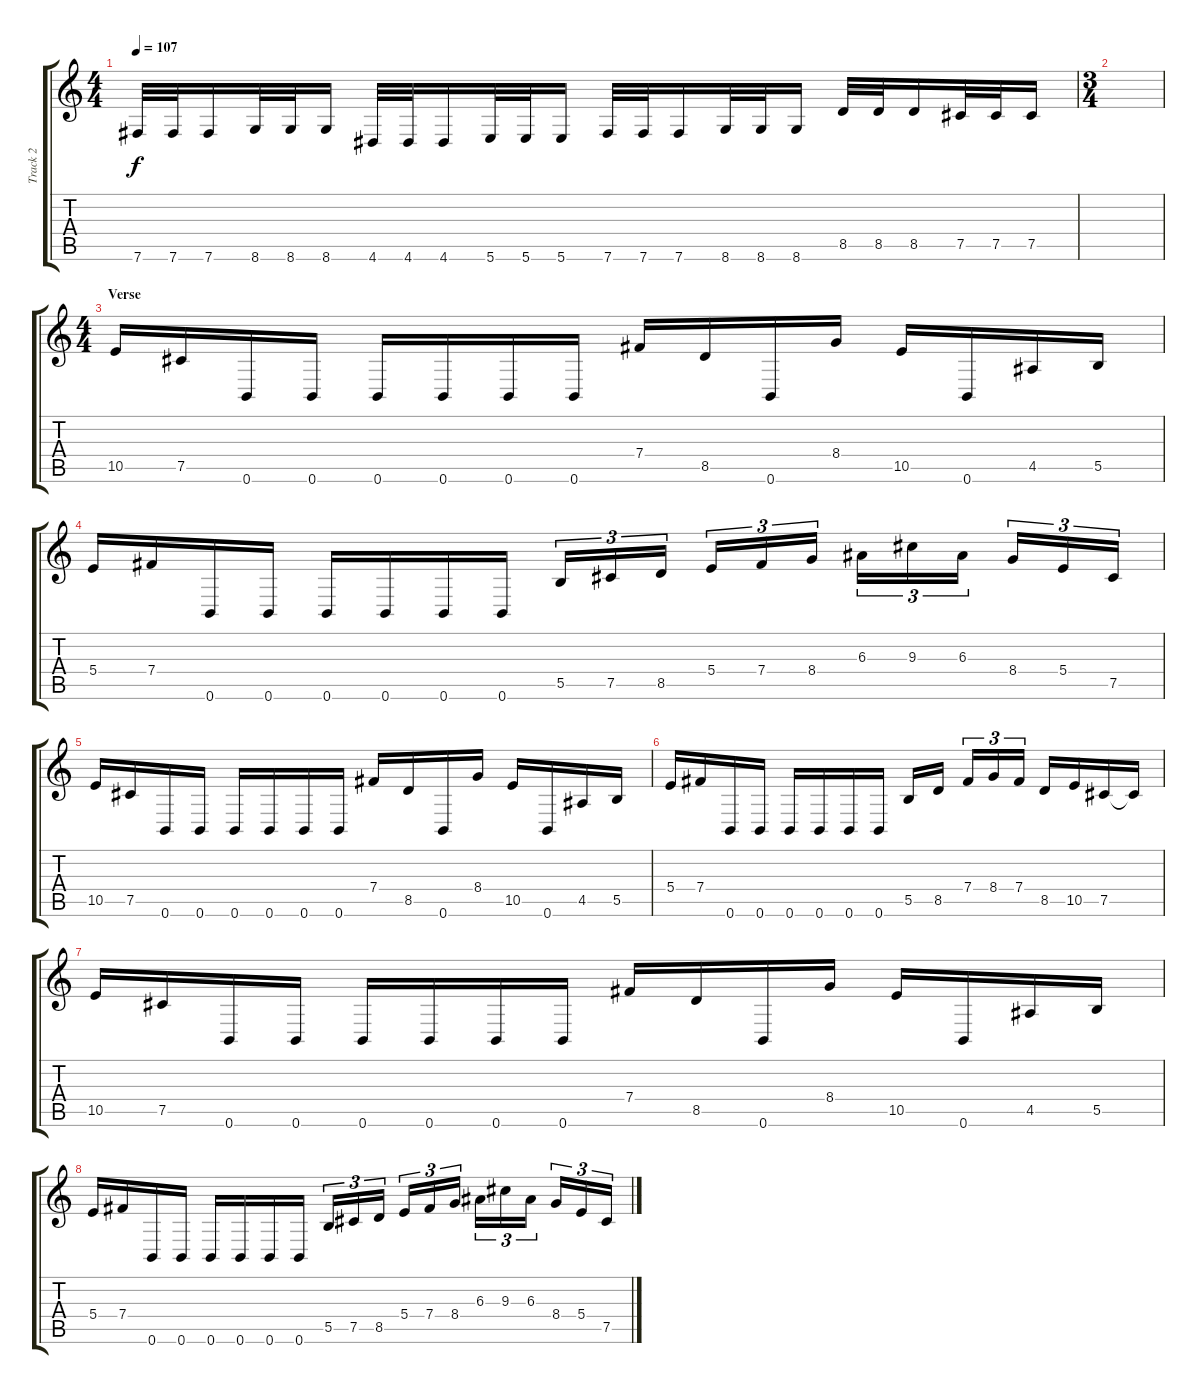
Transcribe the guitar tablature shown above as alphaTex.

\track ("Track 2" "Track 2") {instrument distortionguitar}
\staff {score tabs}
\tuning (Db4 Ab3 E3 B2 Gb2 B1) {hide}
\ts (4 4)
\tempo 107
\clef g2
\ks c
7.6.32{dy f} 7.6.32 7.6.16 8.6.32 8.6.32 8.6.16 4.6.32 4.6.32 4.6.16 5.6.32 5.6.32 5.6.16 7.6.32 7.6.32 7.6.16 8.6.32 8.6.32 8.6.16 8.5.32 8.5.32 8.5.16 7.5.32 7.5.32 7.5.16 |
\ts (3 4)
|
\ts (4 4)
\section ("" "Verse")
10.5.16 7.5.16 0.6.16 0.6.16 0.6.16 0.6.16 0.6.16 0.6.16 7.4.16 8.5.16 0.6.16 8.4.16 10.5.16 0.6.16 4.5.16 5.5.16 |
5.4.16 7.4.16 0.6.16 0.6.16 0.6.16 0.6.16 0.6.16 0.6.16 5.5.16{tu (3 2)} 7.5.16{tu (3 2)} 8.5.16{tu (3 2)} 5.4.16{tu (3 2)} 7.4.16{tu (3 2)} 8.4.16{tu (3 2)} 6.3.16{tu (3 2)} 9.3.16{tu (3 2)} 6.3.16{tu (3 2)} 8.4.16{tu (3 2)} 5.4.16{tu (3 2)} 7.5.16{tu (3 2)} |
10.5.16 7.5.16 0.6.16 0.6.16 0.6.16 0.6.16 0.6.16 0.6.16 7.4.16 8.5.16 0.6.16 8.4.16 10.5.16 0.6.16 4.5.16 5.5.16 |
5.4.16 7.4.16 0.6.16 0.6.16 0.6.16 0.6.16 0.6.16 0.6.16 5.5.16 8.5.16 7.4.16{tu (3 2)} 8.4.16{tu (3 2)} 7.4.16{tu (3 2)} 8.5.16 10.5.16 7.5.16 7.5{t}.16 |
10.5.16 7.5.16 0.6.16 0.6.16 0.6.16 0.6.16 0.6.16 0.6.16 7.4.16 8.5.16 0.6.16 8.4.16 10.5.16 0.6.16 4.5.16 5.5.16 |
5.4.16 7.4.16 0.6.16 0.6.16 0.6.16 0.6.16 0.6.16 0.6.16 5.5.16{tu (3 2)} 7.5.16{tu (3 2)} 8.5.16{tu (3 2)} 5.4.16{tu (3 2)} 7.4.16{tu (3 2)} 8.4.16{tu (3 2)} 6.3.16{tu (3 2)} 9.3.16{tu (3 2)} 6.3.16{tu (3 2)} 8.4.16{tu (3 2)} 5.4.16{tu (3 2)} 7.5.16{tu (3 2)}
